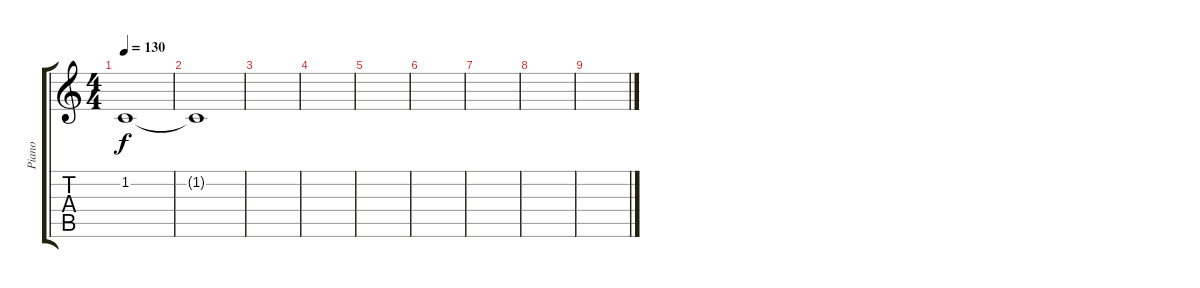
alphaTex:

\track ("Piano" "Piano") {instrument brightacousticpiano}
\staff {score tabs}
\tuning (E4 B3 G3 D3 A2 E2) {hide}
\ts (4 4)
\tempo 130
\clef g2
\ks c
1.2{t}.1{dy f} |
1.2{t}.1 |
|
|
|
|
|
|
\section ("" "")
